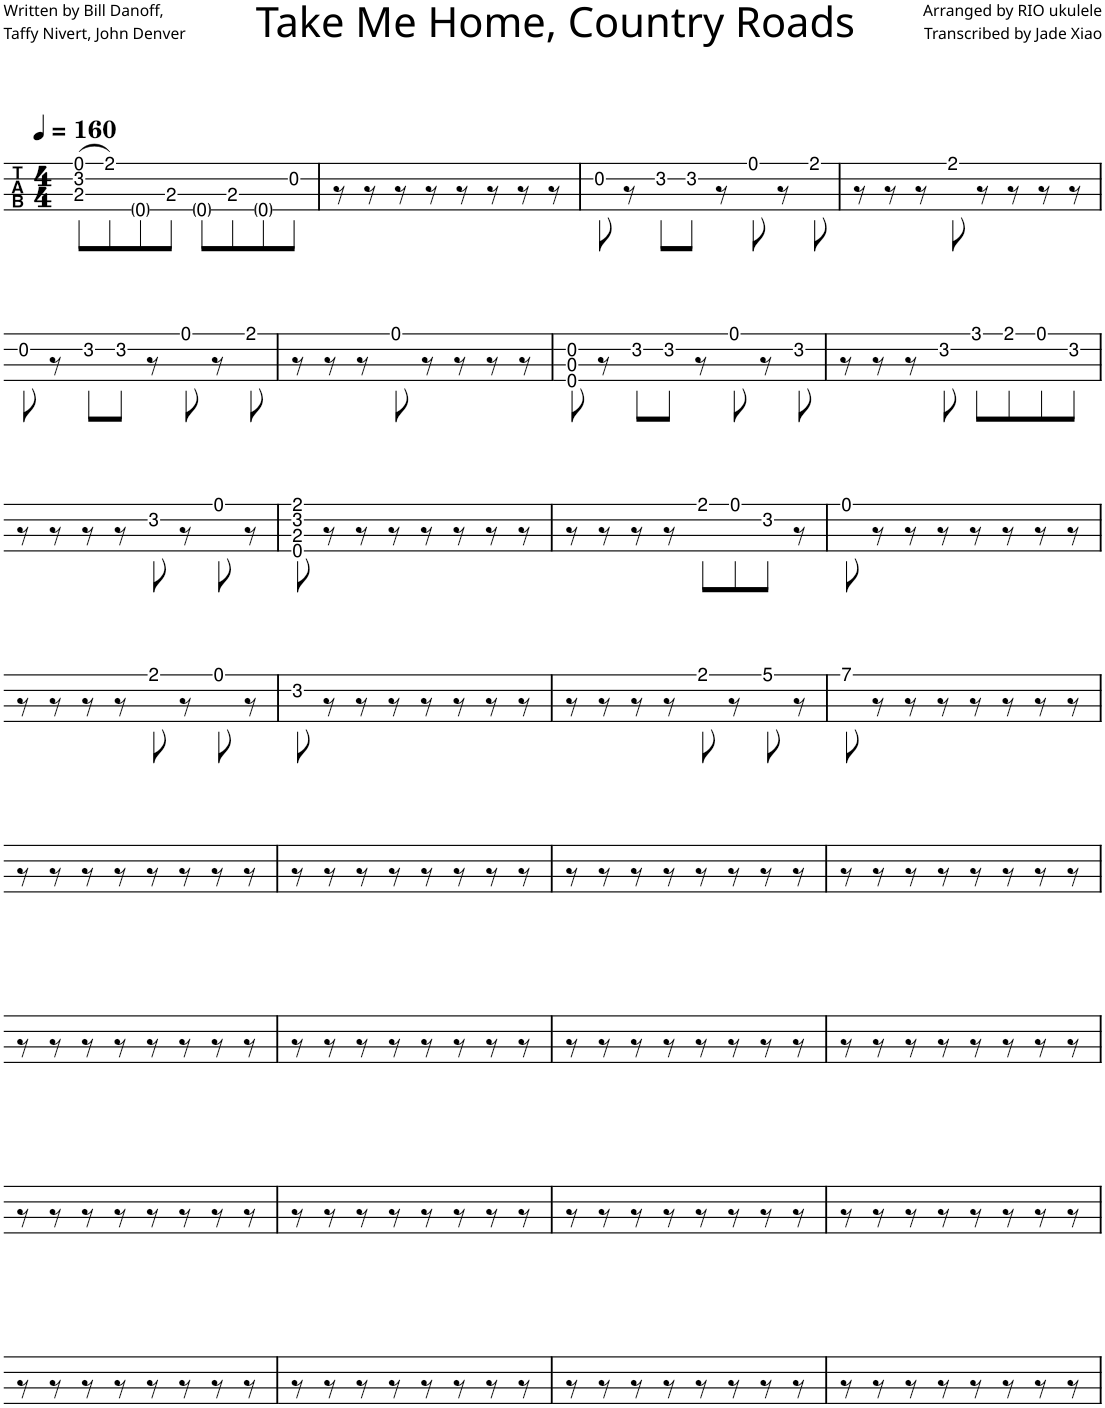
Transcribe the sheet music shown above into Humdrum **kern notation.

**kern
*part1
*staff1
*I"Ukulele
*I'Uk.
*stria4
*
*k[]
*M4/4
*MM160
=1
(8d\ 8g\ 8a\L
8b\)
8G\
8d\J
8G\L
8d\
8G\
8e\J
=2
8r
8r
8r
8r
8r
8r
8r
8r
=3
8e\
8r
8g\L
8g\J
8r
8a\
8r
8b\
=4
8r
8r
8r
8b\
8r
8r
8r
8r
!!LO:LB:g=z
=5
8e\
8r
8g\L
8g\J
8r
8a\
8r
8b\
=6
8r
8r
8r
8a\
8r
8r
8r
8r
=7
8G\ 8c\ 8e\
8r
8g\L
8g\J
8r
8a\
8r
8g\
=8
8r
8r
8r
8g\
8cc\L
8b\
8a\
8g\J
!!LO:LB:g=z
=9
8r
8r
8r
8r
8g\
8r
8a\
8r
=10
8G\ 8d\ 8g\ 8b\
8r
8r
8r
8r
8r
8r
8r
=11
8r
8r
8r
8r
8b\L
8a\
8g\J
8r
=12
8a\
8r
8r
8r
8r
8r
8r
8r
!!LO:LB:g=z
=13
8r
8r
8r
8r
8b\
8r
8a\
8r
=14
8g\
8r
8r
8r
8r
8r
8r
8r
=15
8r
8r
8r
8r
8b\
8r
8dd\
8r
=16
8ee\
8r
8r
8r
8r
8r
8r
8r
!!LO:LB:g=z
=17
8r
8r
8r
8r
8r
8r
8r
8r
=18
8r
8r
8r
8r
8r
8r
8r
8r
=19
8r
8r
8r
8r
8r
8r
8r
8r
=20
8r
8r
8r
8r
8r
8r
8r
8r
!!LO:LB:g=z
=21
8r
8r
8r
8r
8r
8r
8r
8r
=22
8r
8r
8r
8r
8r
8r
8r
8r
=23
8r
8r
8r
8r
8r
8r
8r
8r
=24
8r
8r
8r
8r
8r
8r
8r
8r
!!LO:LB:g=z
=25
8r
8r
8r
8r
8r
8r
8r
8r
=26
8r
8r
8r
8r
8r
8r
8r
8r
=27
8r
8r
8r
8r
8r
8r
8r
8r
=28
8r
8r
8r
8r
8r
8r
8r
8r
!!LO:LB:g=z
=29
8r
8r
8r
8r
8r
8r
8r
8r
=30
8r
8r
8r
8r
8r
8r
8r
8r
=31
8r
8r
8r
8r
8r
8r
8r
8r
=32
8r
8r
8r
8r
8r
8r
8r
8r
=
*-
